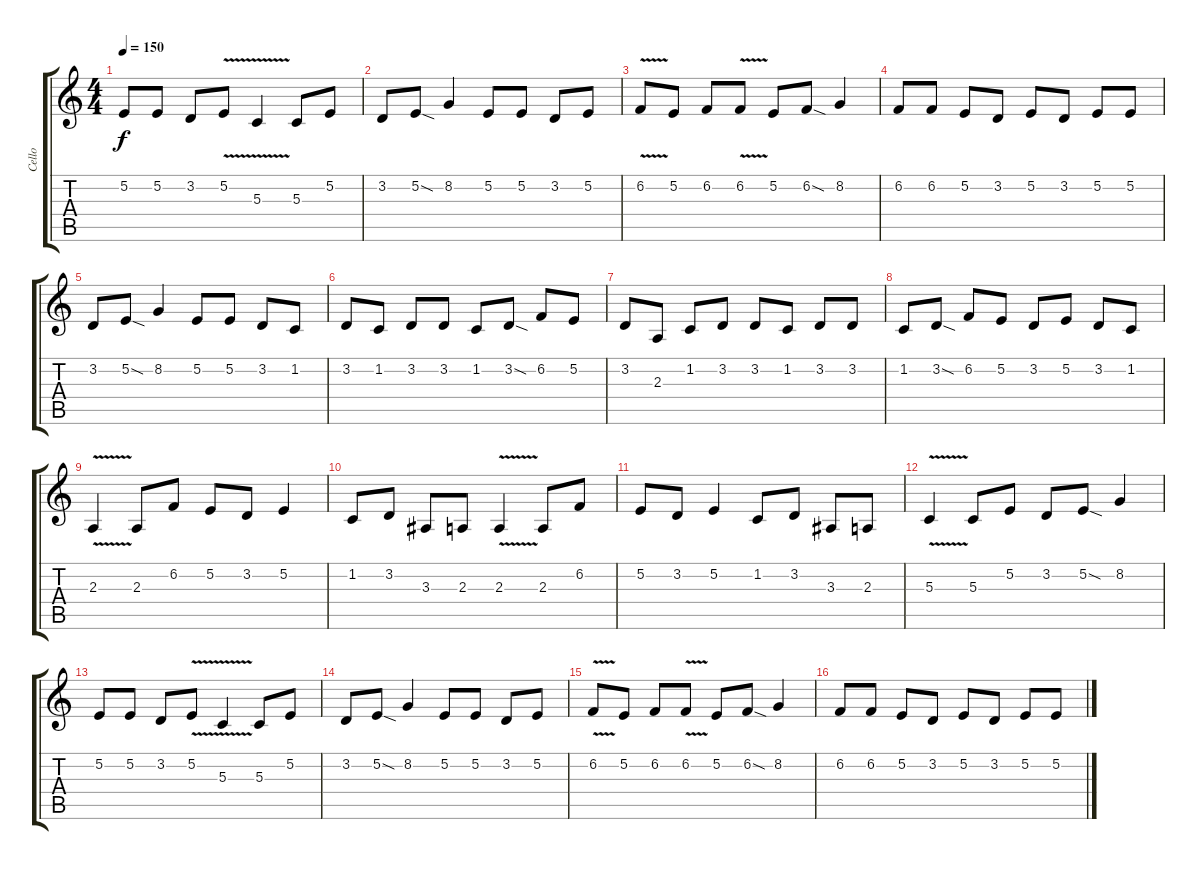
\track ("Cello" "Cello") {instrument cello}
\staff {score tabs}
\tuning (E4 B3 G3 D3 A2 E2) {hide}
\ts (4 4)
\tempo 150
\clef g2
\ks c
5.2.8{dy f} 5.2.8 3.2.8 5.2{v}.8 5.3{v}.4 5.3.8 5.2.8 |
3.2.8 5.2{sod}.8 8.2.4 5.2.8 5.2.8 3.2.8 5.2.8 |
6.2{v}.8 5.2.8 6.2.8 6.2{v}.8 5.2.8 6.2{sod}.8 8.2.4 |
6.2.8 6.2.8 5.2.8 3.2.8 5.2.8 3.2.8 5.2.8 5.2.8 |
3.2.8 5.2{sod}.8 8.2.4 5.2.8 5.2.8 3.2.8 1.2.8 |
3.2.8 1.2.8 3.2.8 3.2.8 1.2.8 3.2{sod}.8 6.2.8 5.2.8 |
3.2.8 2.3.8 1.2.8 3.2.8 3.2.8 1.2.8 3.2.8 3.2.8 |
1.2.8 3.2{sod}.8 6.2.8 5.2.8 3.2.8 5.2.8 3.2.8 1.2.8 |
2.3{v}.4 2.3.8 6.2.8 5.2.8 3.2.8 5.2.4 |
1.2.8 3.2.8 3.3.8 2.3.8 2.3{v}.4 2.3.8 6.2.8 |
5.2.8 3.2.8 5.2.4 1.2.8 3.2.8 3.3.8 2.3.8 |
5.3{v}.4 5.3.8 5.2.8 3.2.8 5.2{sod}.8 8.2.4 |
5.2.8 5.2.8 3.2.8 5.2{v}.8 5.3{v}.4 5.3.8 5.2.8 |
3.2.8 5.2{sod}.8 8.2.4 5.2.8 5.2.8 3.2.8 5.2.8 |
6.2{v}.8 5.2.8 6.2.8 6.2{v}.8 5.2.8 6.2{sod}.8 8.2.4 |
6.2.8 6.2.8 5.2.8 3.2.8 5.2.8 3.2.8 5.2.8 5.2.8
